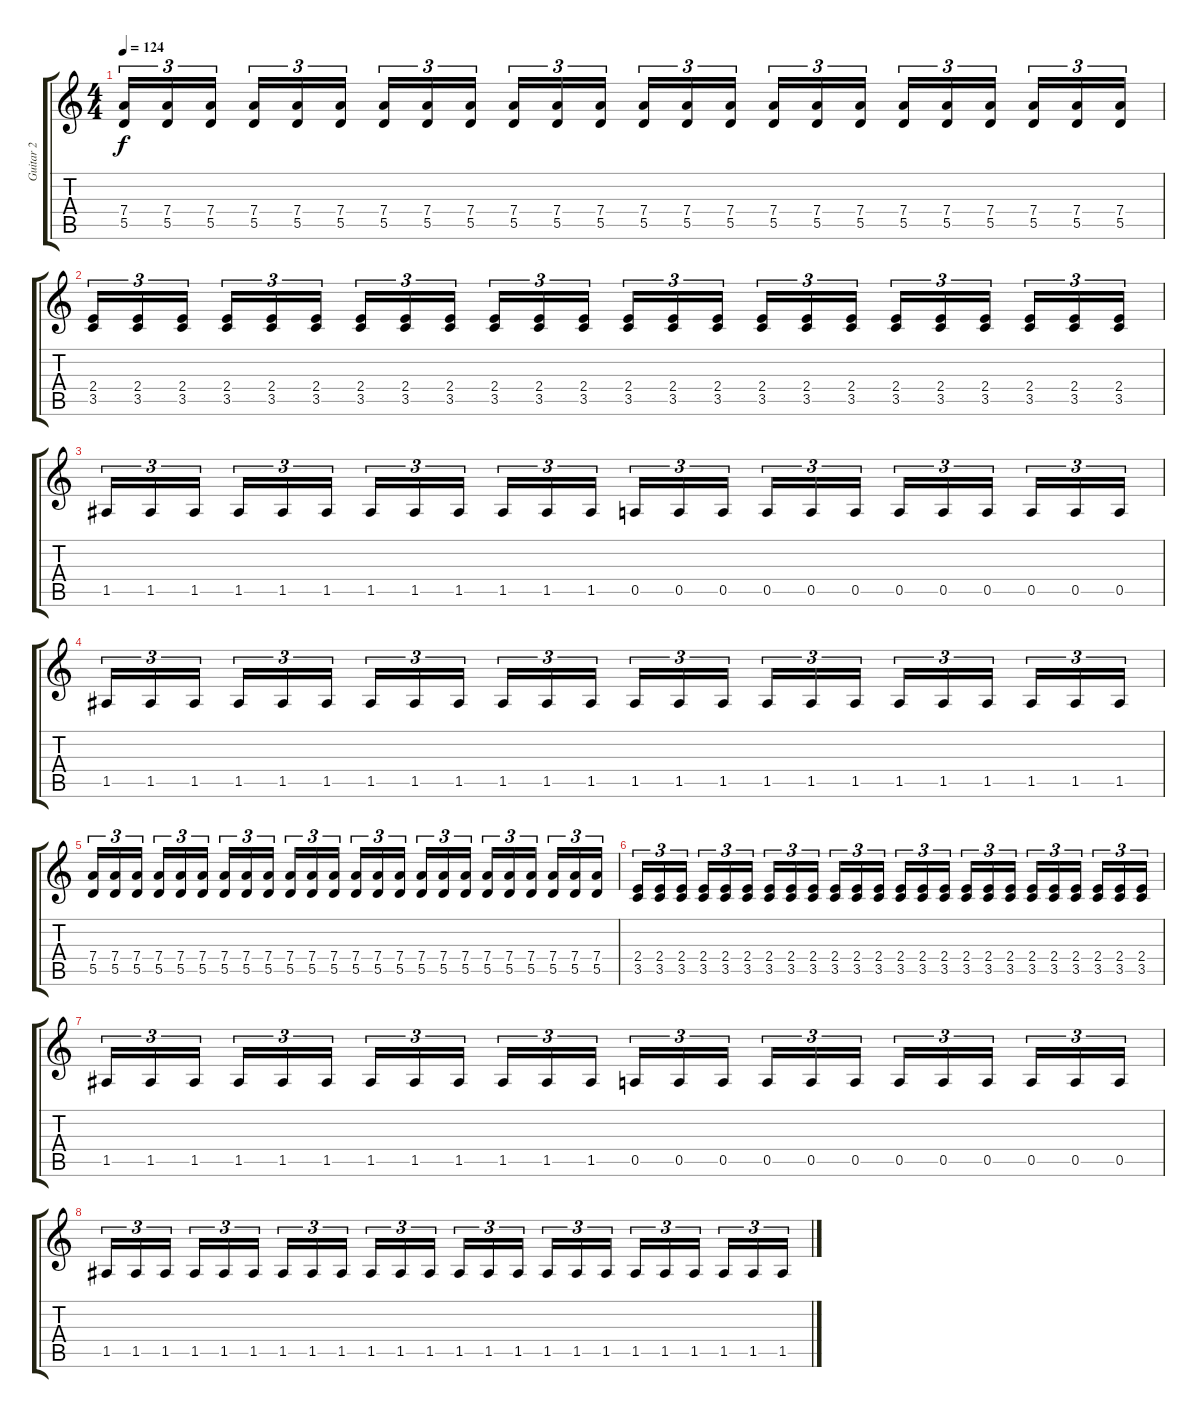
\track ("Guitar 2" "Guitar 2") {instrument distortionguitar}
\staff {score tabs}
\tuning (E4 B3 G3 D3 A2 D2) {hide}
\ts (4 4)
\tempo 124
\clef g2
\ks c
(7.4 5.5).16{tu (3 2) dy f} (7.4 5.5).16{tu (3 2)} (7.4 5.5).16{tu (3 2)} (7.4 5.5).16{tu (3 2)} (7.4 5.5).16{tu (3 2)} (7.4 5.5).16{tu (3 2)} (7.4 5.5).16{tu (3 2)} (7.4 5.5).16{tu (3 2)} (7.4 5.5).16{tu (3 2)} (7.4 5.5).16{tu (3 2)} (7.4 5.5).16{tu (3 2)} (7.4 5.5).16{tu (3 2)} (7.4 5.5).16{tu (3 2)} (7.4 5.5).16{tu (3 2)} (7.4 5.5).16{tu (3 2)} (7.4 5.5).16{tu (3 2)} (7.4 5.5).16{tu (3 2)} (7.4 5.5).16{tu (3 2)} (7.4 5.5).16{tu (3 2)} (7.4 5.5).16{tu (3 2)} (7.4 5.5).16{tu (3 2)} (7.4 5.5).16{tu (3 2)} (7.4 5.5).16{tu (3 2)} (7.4 5.5).16{tu (3 2)} |
(2.4 3.5).16{tu (3 2)} (2.4 3.5).16{tu (3 2)} (2.4 3.5).16{tu (3 2)} (2.4 3.5).16{tu (3 2)} (2.4 3.5).16{tu (3 2)} (2.4 3.5).16{tu (3 2)} (2.4 3.5).16{tu (3 2)} (2.4 3.5).16{tu (3 2)} (2.4 3.5).16{tu (3 2)} (2.4 3.5).16{tu (3 2)} (2.4 3.5).16{tu (3 2)} (2.4 3.5).16{tu (3 2)} (2.4 3.5).16{tu (3 2)} (2.4 3.5).16{tu (3 2)} (2.4 3.5).16{tu (3 2)} (2.4 3.5).16{tu (3 2)} (2.4 3.5).16{tu (3 2)} (2.4 3.5).16{tu (3 2)} (2.4 3.5).16{tu (3 2)} (2.4 3.5).16{tu (3 2)} (2.4 3.5).16{tu (3 2)} (2.4 3.5).16{tu (3 2)} (2.4 3.5).16{tu (3 2)} (2.4 3.5).16{tu (3 2)} |
1.5.16{tu (3 2)} 1.5.16{tu (3 2)} 1.5.16{tu (3 2)} 1.5.16{tu (3 2)} 1.5.16{tu (3 2)} 1.5.16{tu (3 2)} 1.5.16{tu (3 2)} 1.5.16{tu (3 2)} 1.5.16{tu (3 2)} 1.5.16{tu (3 2)} 1.5.16{tu (3 2)} 1.5.16{tu (3 2)} 0.5.16{tu (3 2)} 0.5.16{tu (3 2)} 0.5.16{tu (3 2)} 0.5.16{tu (3 2)} 0.5.16{tu (3 2)} 0.5.16{tu (3 2)} 0.5.16{tu (3 2)} 0.5.16{tu (3 2)} 0.5.16{tu (3 2)} 0.5.16{tu (3 2)} 0.5.16{tu (3 2)} 0.5.16{tu (3 2)} |
1.5.16{tu (3 2)} 1.5.16{tu (3 2)} 1.5.16{tu (3 2)} 1.5.16{tu (3 2)} 1.5.16{tu (3 2)} 1.5.16{tu (3 2)} 1.5.16{tu (3 2)} 1.5.16{tu (3 2)} 1.5.16{tu (3 2)} 1.5.16{tu (3 2)} 1.5.16{tu (3 2)} 1.5.16{tu (3 2)} 1.5.16{tu (3 2)} 1.5.16{tu (3 2)} 1.5.16{tu (3 2)} 1.5.16{tu (3 2)} 1.5.16{tu (3 2)} 1.5.16{tu (3 2)} 1.5.16{tu (3 2)} 1.5.16{tu (3 2)} 1.5.16{tu (3 2)} 1.5.16{tu (3 2)} 1.5.16{tu (3 2)} 1.5.16{tu (3 2)} |
(7.4 5.5).16{tu (3 2)} (7.4 5.5).16{tu (3 2)} (7.4 5.5).16{tu (3 2)} (7.4 5.5).16{tu (3 2)} (7.4 5.5).16{tu (3 2)} (7.4 5.5).16{tu (3 2)} (7.4 5.5).16{tu (3 2)} (7.4 5.5).16{tu (3 2)} (7.4 5.5).16{tu (3 2)} (7.4 5.5).16{tu (3 2)} (7.4 5.5).16{tu (3 2)} (7.4 5.5).16{tu (3 2)} (7.4 5.5).16{tu (3 2)} (7.4 5.5).16{tu (3 2)} (7.4 5.5).16{tu (3 2)} (7.4 5.5).16{tu (3 2)} (7.4 5.5).16{tu (3 2)} (7.4 5.5).16{tu (3 2)} (7.4 5.5).16{tu (3 2)} (7.4 5.5).16{tu (3 2)} (7.4 5.5).16{tu (3 2)} (7.4 5.5).16{tu (3 2)} (7.4 5.5).16{tu (3 2)} (7.4 5.5).16{tu (3 2)} |
(2.4 3.5).16{tu (3 2)} (2.4 3.5).16{tu (3 2)} (2.4 3.5).16{tu (3 2)} (2.4 3.5).16{tu (3 2)} (2.4 3.5).16{tu (3 2)} (2.4 3.5).16{tu (3 2)} (2.4 3.5).16{tu (3 2)} (2.4 3.5).16{tu (3 2)} (2.4 3.5).16{tu (3 2)} (2.4 3.5).16{tu (3 2)} (2.4 3.5).16{tu (3 2)} (2.4 3.5).16{tu (3 2)} (2.4 3.5).16{tu (3 2)} (2.4 3.5).16{tu (3 2)} (2.4 3.5).16{tu (3 2)} (2.4 3.5).16{tu (3 2)} (2.4 3.5).16{tu (3 2)} (2.4 3.5).16{tu (3 2)} (2.4 3.5).16{tu (3 2)} (2.4 3.5).16{tu (3 2)} (2.4 3.5).16{tu (3 2)} (2.4 3.5).16{tu (3 2)} (2.4 3.5).16{tu (3 2)} (2.4 3.5).16{tu (3 2)} |
1.5.16{tu (3 2)} 1.5.16{tu (3 2)} 1.5.16{tu (3 2)} 1.5.16{tu (3 2)} 1.5.16{tu (3 2)} 1.5.16{tu (3 2)} 1.5.16{tu (3 2)} 1.5.16{tu (3 2)} 1.5.16{tu (3 2)} 1.5.16{tu (3 2)} 1.5.16{tu (3 2)} 1.5.16{tu (3 2)} 0.5.16{tu (3 2)} 0.5.16{tu (3 2)} 0.5.16{tu (3 2)} 0.5.16{tu (3 2)} 0.5.16{tu (3 2)} 0.5.16{tu (3 2)} 0.5.16{tu (3 2)} 0.5.16{tu (3 2)} 0.5.16{tu (3 2)} 0.5.16{tu (3 2)} 0.5.16{tu (3 2)} 0.5.16{tu (3 2)} |
1.5.16{tu (3 2)} 1.5.16{tu (3 2)} 1.5.16{tu (3 2)} 1.5.16{tu (3 2)} 1.5.16{tu (3 2)} 1.5.16{tu (3 2)} 1.5.16{tu (3 2)} 1.5.16{tu (3 2)} 1.5.16{tu (3 2)} 1.5.16{tu (3 2)} 1.5.16{tu (3 2)} 1.5.16{tu (3 2)} 1.5.16{tu (3 2)} 1.5.16{tu (3 2)} 1.5.16{tu (3 2)} 1.5.16{tu (3 2)} 1.5.16{tu (3 2)} 1.5.16{tu (3 2)} 1.5.16{tu (3 2)} 1.5.16{tu (3 2)} 1.5.16{tu (3 2)} 1.5.16{tu (3 2)} 1.5.16{tu (3 2)} 1.5.16{tu (3 2)}
